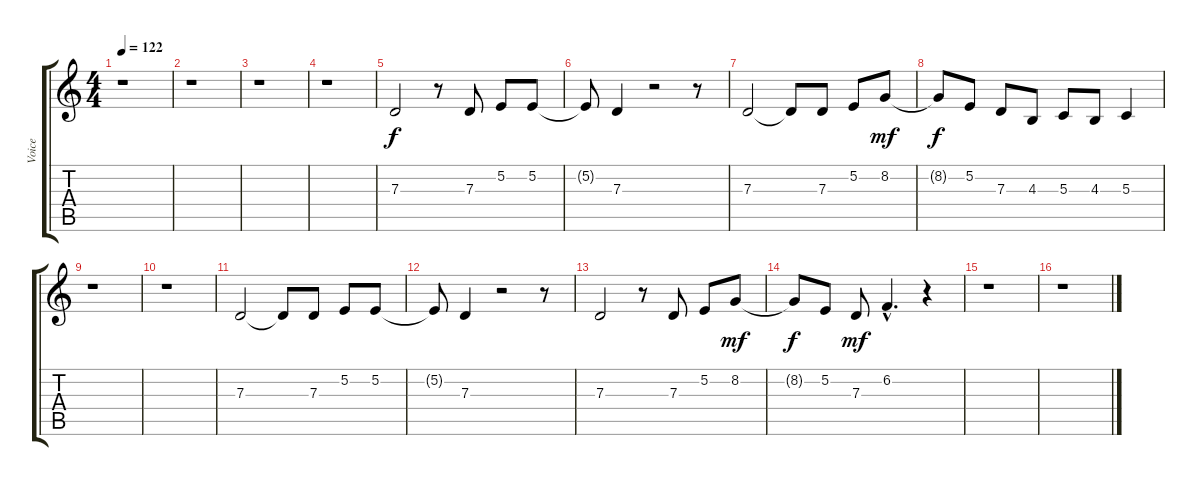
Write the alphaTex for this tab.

\track ("Voice" "Voice") {instrument choiraahs}
\staff {score tabs}
\tuning (E4 B3 G3 D3 A2 E2) {hide}
\ts (4 4)
\tempo 122
\clef g2
\ks c
r.1{dy f} |
r.1 |
r.1 |
r.1 |
7.3.2 r.8 7.3.8 5.2.8 5.2.8 |
5.2{t}.8 7.3.4 r.2 r.8 |
7.3.2 7.3{t}.8 7.3.8 5.2.8 8.2.8{dy mf} |
8.2{t}.8{dy f} 5.2.8 7.3.8 4.3.8 5.3.8 4.3.8 5.3.4 |
r.1 |
r.1 |
7.3.2 7.3{t}.8 7.3.8 5.2.8 5.2.8 |
5.2{t}.8 7.3.4 r.2 r.8 |
7.3.2 r.8 7.3.8 5.2.8 8.2.8{dy mf} |
8.2{t}.8{dy f} 5.2.8 7.3.8{dy mf} 6.2{hac}.4{d} r.4 |
r.1 |
r.1
